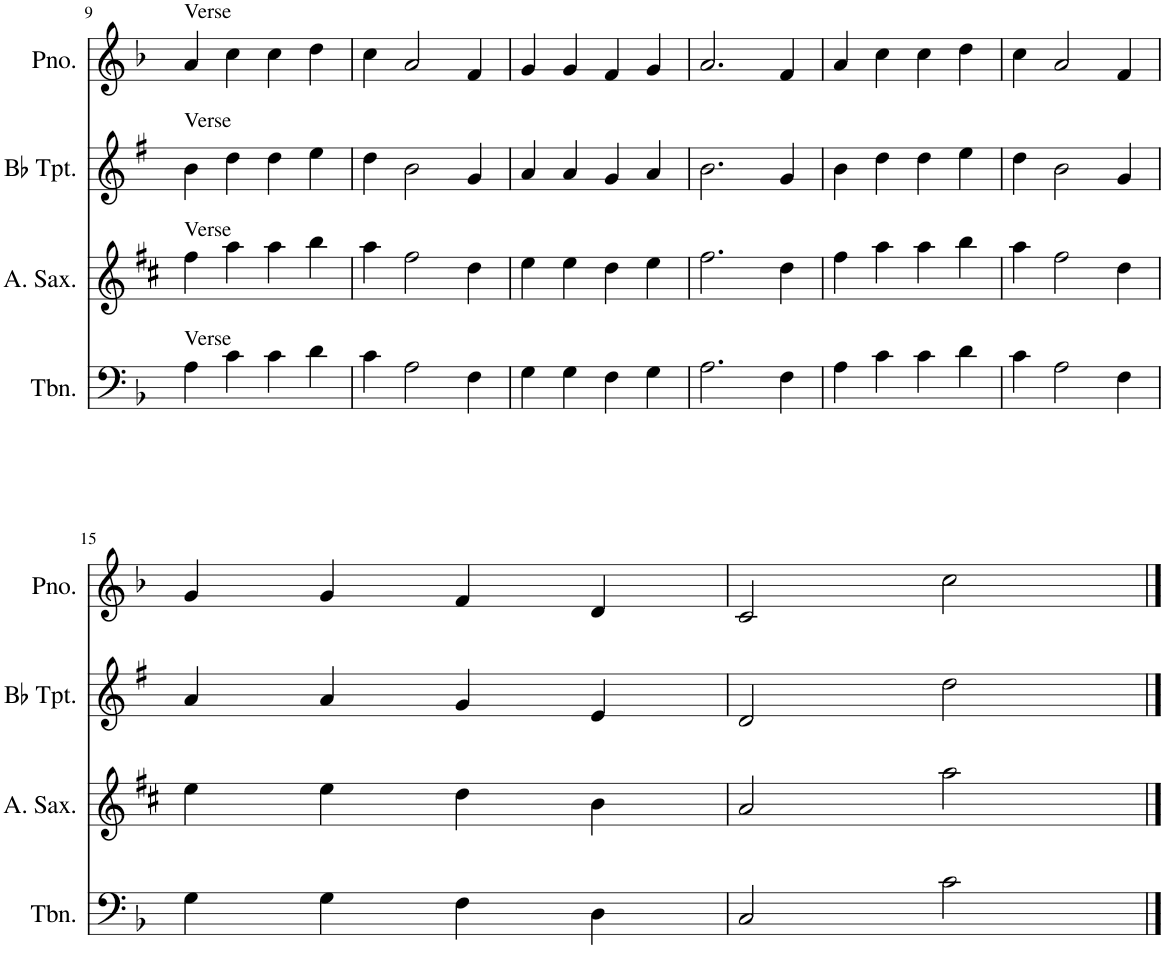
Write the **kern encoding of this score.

**kern	**kern	**kern	**kern
*part4	*part3	*part2	*part1
*staff4	*staff3	*staff2	*staff1
*I"Trombone	*I"Alto Saxophone	*I"Bb Trumpet	*I"Piano
*I'Tbn.	*I'A. Sax.	*I'Bb Tpt.	*I'Pno.
!!LO:PB:g=z
*clefF4	*clefG2	*clefG2	*clefG2
*	*Trd5c9	*Trd1c2	*
*k[b-]	*k[f#c#]	*k[f#]	*k[b-]
*M4/4	*M4/4	*M4/4	*M4/4
*met(c)	*met(c)	*met(c)	*met(c)
=9	=9	=9	=9
!	!	!	!LO:TX:a:t=Verse
!	!	!LO:TX:a:t=Verse	!
!	!LO:TX:a:t=Verse	!	!
!LO:TX:a:t=Verse	!	!	!
4A\	4ff#\	4b\	4a/
4c\	4aa\	4dd\	4cc\
4c\	4aa\	4dd\	4cc\
4d\	4bb\	4ee\	4dd\
=10	=10	=10	=10
4c\	4aa\	4dd\	4cc\
2A\	2ff#\	2b\	2a/
4F\	4dd\	4g/	4f/
=11	=11	=11	=11
4G\	4ee\	4a/	4g/
4G\	4ee\	4a/	4g/
4F\	4dd\	4g/	4f/
4G\	4ee\	4a/	4g/
=12	=12	=12	=12
2.A\	2.ff#\	2.b\	2.a/
4F\	4dd\	4g/	4f/
=13	=13	=13	=13
4A\	4ff#\	4b\	4a/
4c\	4aa\	4dd\	4cc\
4c\	4aa\	4dd\	4cc\
4d\	4bb\	4ee\	4dd\
=14	=14	=14	=14
4c\	4aa\	4dd\	4cc\
2A\	2ff#\	2b\	2a/
4F\	4dd\	4g/	4f/
!!LO:LB:g=z
=15	=15	=15	=15
4G\	4ee\	4a/	4g/
4G\	4ee\	4a/	4g/
4F\	4dd\	4g/	4f/
4D\	4b\	4e/	4d/
=16	=16	=16	=16
2C/	2a/	2d/	2c/
2c\	2aa\	2dd\	2cc\
==	==	==	==
*-	*-	*-	*-
